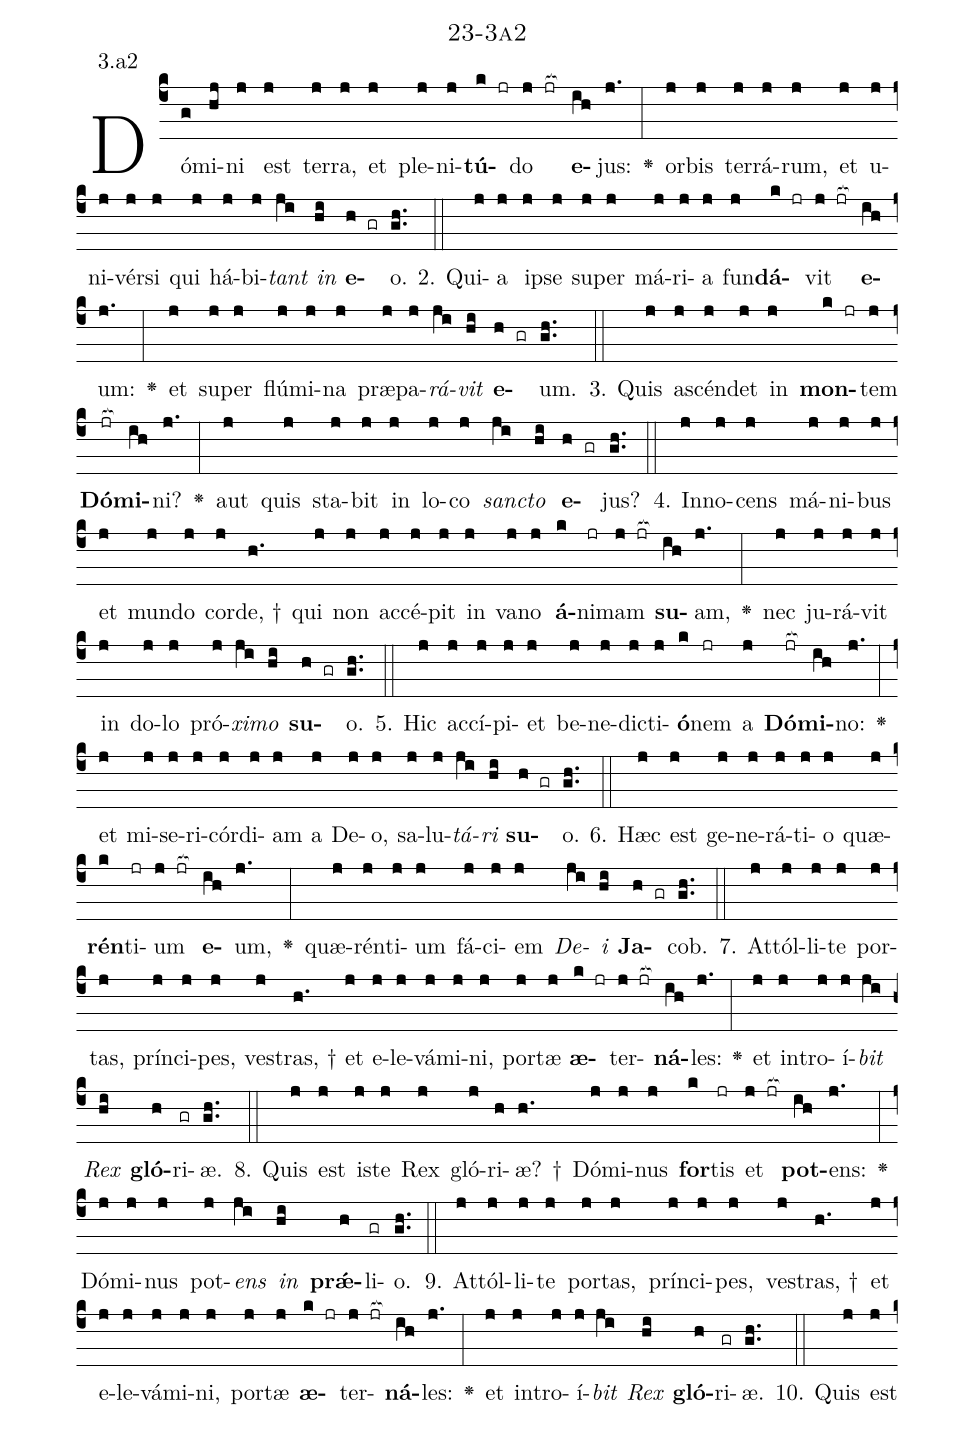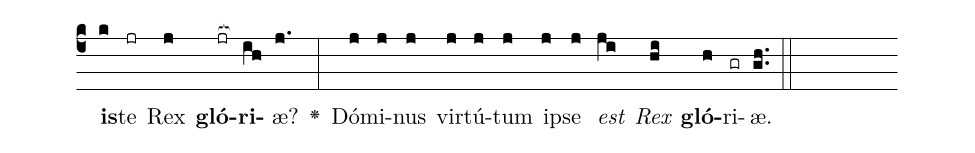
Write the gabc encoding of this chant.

name: 23-3a2;
annotation: 3.a2;
%%
(c4)Dó(g)mi(hj)ni(j) est(j) ter(j)ra,(j) et(j) ple(j)ni(j)<b>tú</b>(k jr)do(j jr[ocb:1{]) <b>e</b>(ih[ocb:0}])jus:(j.) <v>\greheightstar</v>(:) or(j)bis(j) ter(j)rá(j)rum,(j) et(j) u(j)ni(j)vér(j)si(j) qui(j) há(j)bi(j)<i>tant</i>(ji) <i>in</i>(hi) <b>e</b>(h gr)o.(gh..) (::)
2. Qui(j)a(j) ip(j)se(j) su(j)per(j) má(j)ri(j)a(j) fun(j)<b>dá</b>(k jr)vit(j jr[ocb:1{]) <b>e</b>(ih[ocb:0}])um:(j.) <v>\greheightstar</v>(:) et(j) su(j)per(j) flú(j)mi(j)na(j) præ(j)pa(j)<i>rá</i>(ji)<i>vit</i>(hi) <b>e</b>(h gr)um.(gh..) (::)
3. Quis(j) a(j)scén(j)det(j) in(j) <b>mon</b>(k jr)tem(j) <b>Dó</b>(jr[ocb:1{])<b>mi</b>(ih[ocb:0}])ni?(j.) <v>\greheightstar</v>(:) aut(j) quis(j) sta(j)bit(j) in(j) lo(j)co(j) <i>sanc</i>(ji)<i>to</i>(hi) <b>e</b>(h gr)jus?(gh..) (::)
4. In(j)no(j)cens(j) má(j)ni(j)bus(j) et(j) mun(j)do(j) cor(j)de, †(h.) qui(j) non(j) ac(j)cé(j)pit(j) in(j) va(j)no(j) <b>á</b>(k)ni(jr)mam(j jr[ocb:1{]) <b>su</b>(ih[ocb:0}])am,(j.) <v>\greheightstar</v>(:) nec(j) ju(j)rá(j)vit(j) in(j) do(j)lo(j) pró(j)<i>xi</i>(ji)<i>mo</i>(hi) <b>su</b>(h gr)o.(gh..) (::)
5. Hic(j) ac(j)cí(j)pi(j)et(j) be(j)ne(j)dic(j)ti(j)<b>ó</b>(k)nem(jr) a(j) <b>Dó</b>(jr[ocb:1{])<b>mi</b>(ih[ocb:0}])no:(j.) <v>\greheightstar</v>(:) et(j) mi(j)se(j)ri(j)cór(j)di(j)am(j) a(j) De(j)o,(j) sa(j)lu(j)<i>tá</i>(ji)<i>ri</i>(hi) <b>su</b>(h gr)o.(gh..) (::)
6. Hæc(j) est(j) ge(j)ne(j)rá(j)ti(j)o(j) quæ(j)<b>rén</b>(k)ti(jr)um(j jr[ocb:1{]) <b>e</b>(ih[ocb:0}])um,(j.) <v>\greheightstar</v>(:) quæ(j)rén(j)ti(j)um(j) fá(j)ci(j)em(j) <i>De</i>(ji)<i>i</i>(hi) <b>Ja</b>(h gr)cob.(gh..) (::)
7. At(j)tól(j)li(j)te(j) por(j)tas,(j) prín(j)ci(j)pes,(j) ves(j)tras, †(h.) et(j) e(j)le(j)vá(j)mi(j)ni,(j) por(j)tæ(j) <b>æ</b>(k jr)ter(j jr[ocb:1{])<b>ná</b>(ih[ocb:0}])les:(j.) <v>\greheightstar</v>(:) et(j) in(j)tro(j)í(j)<i>bit</i>(ji) <i>Rex</i>(hi) <b>gló</b>(h)ri(gr)æ.(gh..) (::)
8. Quis(j) est(j) is(j)te(j) Rex(j) gló(j)ri(h)æ? †(h.) Dó(j)mi(j)nus(j) <b>for</b>(k)tis(jr) et(j jr[ocb:1{]) <b>pot</b>(ih[ocb:0}])ens:(j.) <v>\greheightstar</v>(:) Dó(j)mi(j)nus(j) pot(j)<i>ens</i>(ji) <i>in</i>(hi) <b>prǽ</b>(h)li(gr)o.(gh..) (::)
9. At(j)tól(j)li(j)te(j) por(j)tas,(j) prín(j)ci(j)pes,(j) ves(j)tras, †(h.) et(j) e(j)le(j)vá(j)mi(j)ni,(j) por(j)tæ(j) <b>æ</b>(k jr)ter(j jr[ocb:1{])<b>ná</b>(ih[ocb:0}])les:(j.) <v>\greheightstar</v>(:) et(j) in(j)tro(j)í(j)<i>bit</i>(ji) <i>Rex</i>(hi) <b>gló</b>(h)ri(gr)æ.(gh..) (::)
10. Quis(j) est(j) <b>is</b>(k)te(jr) Rex(j) <b>gló</b>(jr[ocb:1{])<b>ri</b>(ih[ocb:0}])æ?(j.) <v>\greheightstar</v>(:) Dó(j)mi(j)nus(j) vir(j)tú(j)tum(j) ip(j)se(j) <i>est</i>(ji) <i>Rex</i>(hi) <b>gló</b>(h)ri(gr)æ.(gh..) (::)
